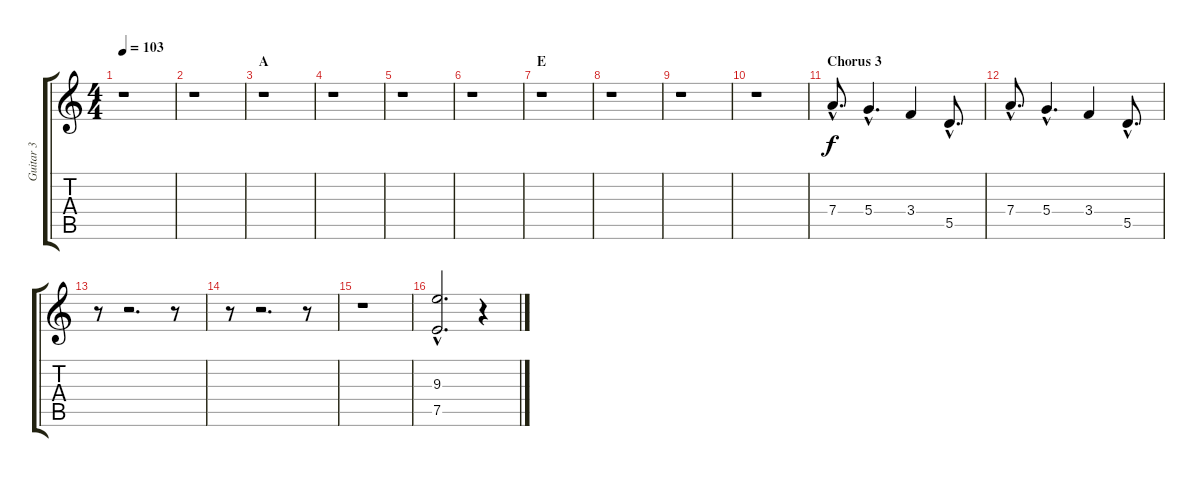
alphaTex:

\track ("Guitar 3" "Guitar 3") {instrument electricguitarjazz}
\staff {score tabs}
\tuning (E4 B3 G3 D3 A2 E2) {hide}
\ts (4 4)
\tempo 103
\clef g2
\ks c
r.1{dy f} |
r.1 |
\section ("" "A")
r.1 |
r.1 |
r.1 |
r.1 |
\section ("" "E")
r.1 |
r.1 |
r.1 |
r.1 |
\section ("" "Chorus 3")
7.4{hac}.8{d} 5.4{hac}.4{d} 3.4.4 5.5{hac}.8{d} |
7.4{hac}.8{d} 5.4{hac}.4{d} 3.4.4 5.5{hac}.8{d} |
r.8 r.2{d} r.8 |
r.8 r.2{d} r.8 |
r.1 |
(9.3{hac} 7.5{hac}).2{d} r.4
